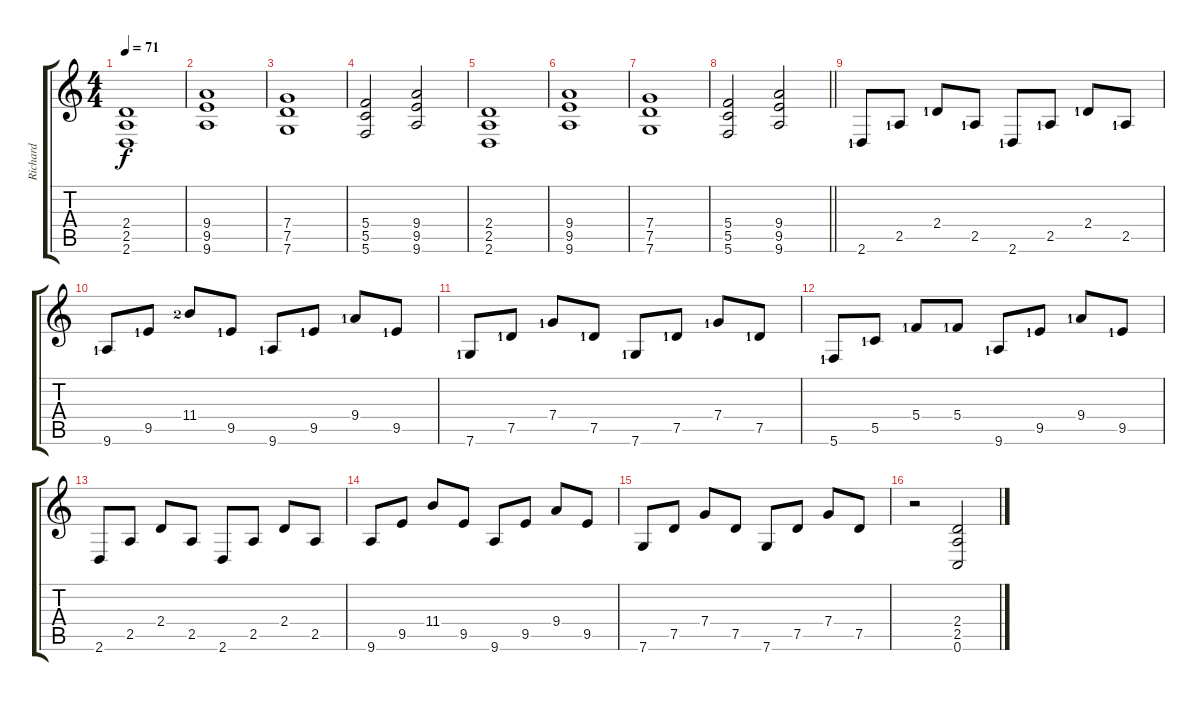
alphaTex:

\track ("Richard" "Richard") {instrument acousticguitarnylon}
\staff {score tabs}
\tuning (D4 A3 F3 C3 G2 C2) {hide}
\ts (4 4)
\tempo 71
\clef g2
\ks c
(2.4 2.5 2.6).1{dy f instrument acousticguitarnylon} |
(9.4 9.5 9.6).1 |
(7.4 7.5 7.6).1 |
(5.4 5.5 5.6).2 (9.4 9.5 9.6).2 |
(2.4 2.5 2.6).1 |
(9.4 9.5 9.6).1 |
(7.4 7.5 7.6).1 |
\barLineRight lightlight
(5.4 5.5 5.6).2 (9.4 9.5 9.6).2 |
2.6{lf 2}.8 2.5{lf 2}.8 2.4{lf 2}.8 2.5{lf 2}.8 2.6{lf 2}.8 2.5{lf 2}.8 2.4{lf 2}.8 2.5{lf 2}.8 |
9.6{lf 2}.8 9.5{lf 2}.8 11.4{lf 3}.8 9.5{lf 2}.8 9.6{lf 2}.8 9.5{lf 2}.8 9.4{lf 2}.8 9.5{lf 2}.8 |
7.6{lf 2}.8 7.5{lf 2}.8 7.4{lf 2}.8 7.5{lf 2}.8 7.6{lf 2}.8 7.5{lf 2}.8 7.4{lf 2}.8 7.5{lf 2}.8 |
5.6{lf 2}.8 5.5{lf 2}.8 5.4{lf 2}.8 5.4{lf 2}.8 9.6{lf 2}.8 9.5{lf 2}.8 9.4{lf 2}.8 9.5{lf 2}.8 |
2.6.8 2.5.8 2.4.8 2.5.8 2.6.8 2.5.8 2.4.8 2.5.8 |
9.6.8 9.5.8 11.4.8 9.5.8 9.6.8 9.5.8 9.4.8 9.5.8 |
7.6.8 7.5.8 7.4.8 7.5.8 7.6.8 7.5.8 7.4.8 7.5.8 |
r.2 (2.4 2.5 0.6).2{instrument reversecymbal}
